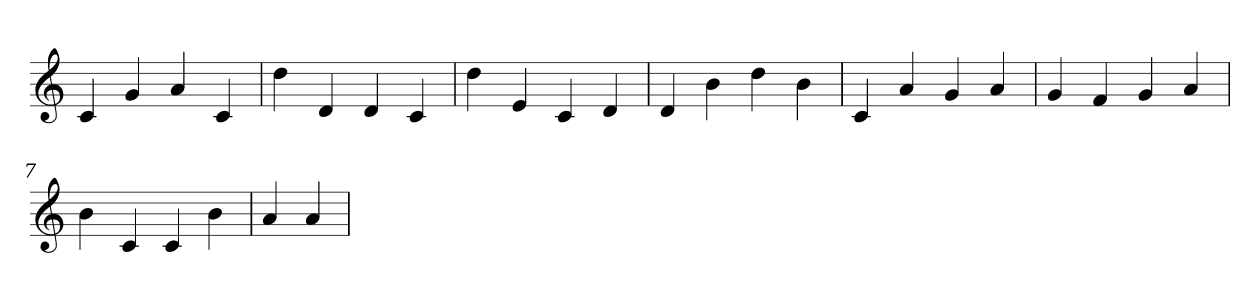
**kern
*part1
*staff1
*clefG2
=1
4c
4g
4a
4c
=2
4dd
4d
4d
4c
=3
4dd
4e
4c
4d
=4
4d
4b
4dd
4b
=5
4c
4a
4g
4a
=6
4g
4f
4g
4a
=7
4b
4c
4c
4b
=8
4a
4a
=
*-
